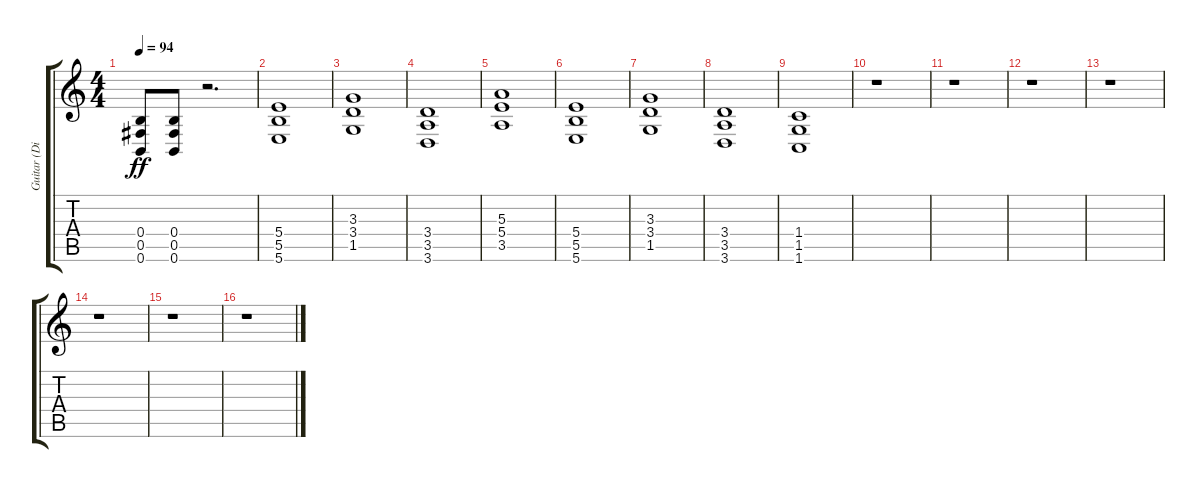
\track ("Guitar (Distortion)" "Guitar (Di") {instrument distortionguitar}
\staff {score tabs}
\tuning (Db4 Ab3 E3 B2 Gb2 B1) {hide}
\ts (4 4)
\tempo 94
\clef g2
\ks c
(0.4 0.5 0.6).8{dy ff} (0.4 0.5 0.6).8 r.2{d} |
(5.4 5.5 5.6).1 |
(3.3 3.4 1.5).1 |
(3.4 3.5 3.6).1 |
(5.3 5.4 3.5).1 |
(5.4 5.5 5.6).1 |
(3.3 3.4 1.5).1 |
(3.4 3.5 3.6).1 |
(1.4 1.5 1.6).1 |
r.1 |
r.1 |
r.1 |
r.1 |
r.1 |
r.1 |
r.1
